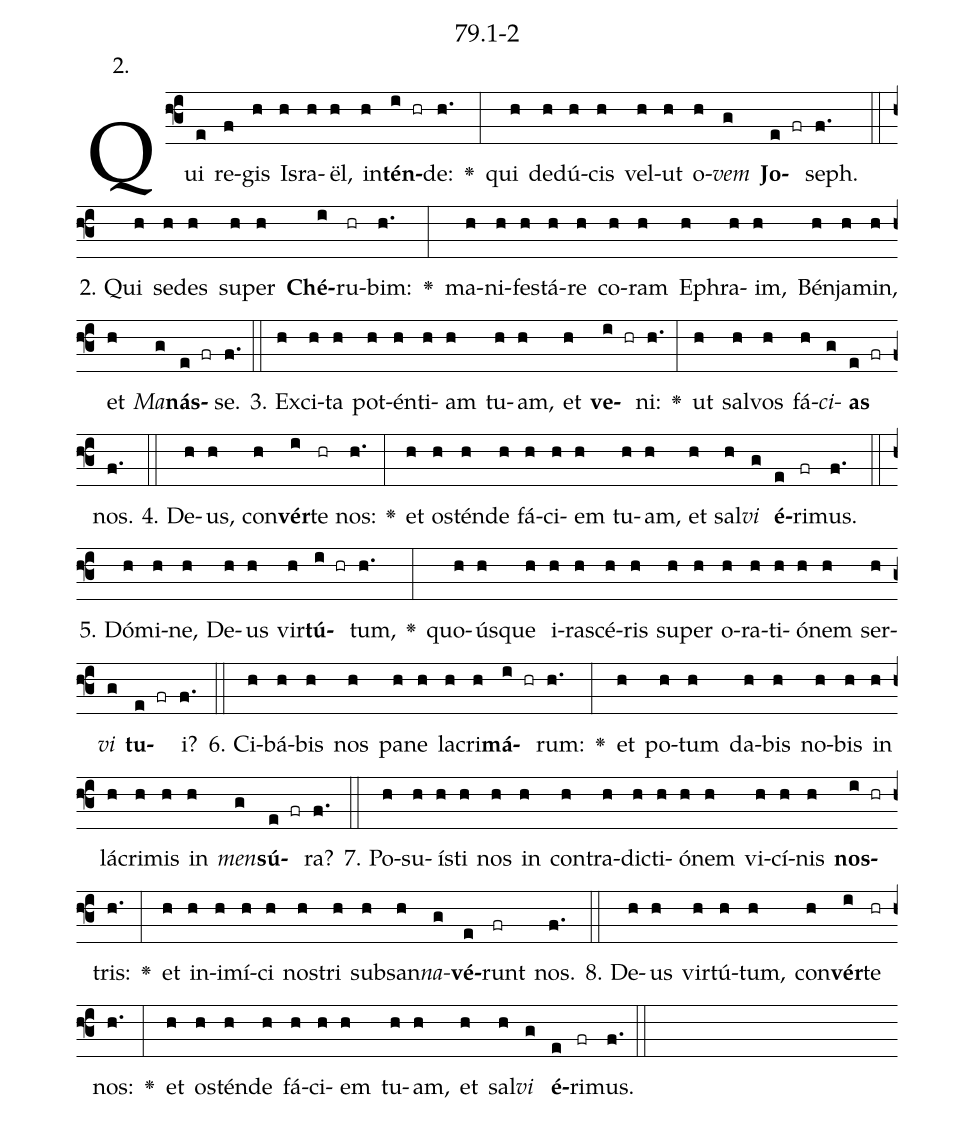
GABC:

name: 79.1-2;
annotation: 2.;
%%
(f3)Qui(e) re(f)gis(h) Is(h)ra(h)ël,(h) in(h)<b>tén</b>(i hr)de:(h.) <v>\greheightstar</v>(:) qui(h) de(h)dú(h)cis(h) vel(h)ut(h) o(h)<i>vem</i>(g) <b>Jo</b>(e fr)seph.(f.) (::)
2. Qui(h) se(h)des(h) su(h)per(h) <b>Ché</b>(i)ru(hr)bim:(h.) <v>\greheightstar</v>(:) ma(h)ni(h)fes(h)tá(h)re(h) co(h)ram(h) E(h)phra(h)im,(h) Bén(h)ja(h)min,(h) et(h) <i>Ma</i>(g)<b>nás</b>(e fr)se.(f.) (::)
3. Ex(h)ci(h)ta(h) pot(h)én(h)ti(h)am(h) tu(h)am,(h) et(h) <b>ve</b>(i hr)ni:(h.) <v>\greheightstar</v>(:) ut(h) sal(h)vos(h) fá(h)<i>ci</i>(g)<b>as</b>(e fr) nos.(f.) (::)
4. De(h)us,(h) con(h)<b>vér</b>(i)te(hr) nos:(h.) <v>\greheightstar</v>(:) et(h) os(h)tén(h)de(h) fá(h)ci(h)em(h) tu(h)am,(h) et(h) sal(h)<i>vi</i>(g) <b>é</b>(e)ri(fr)mus.(f.) (::)
5. Dó(h)mi(h)ne,(h) De(h)us(h) vir(h)<b>tú</b>(i hr)tum,(h.) <v>\greheightstar</v>(:) quo(h)ús(h)que(h) i(h)ra(h)scé(h)ris(h) su(h)per(h) o(h)ra(h)ti(h)ó(h)nem(h) ser(h)<i>vi</i>(g) <b>tu</b>(e fr)i?(f.) (::)
6. Ci(h)bá(h)bis(h) nos(h) pa(h)ne(h) la(h)cri(h)<b>má</b>(i hr)rum:(h.) <v>\greheightstar</v>(:) et(h) po(h)tum(h) da(h)bis(h) no(h)bis(h) in(h) lá(h)cri(h)mis(h) in(h) <i>men</i>(g)<b>sú</b>(e fr)ra?(f.) (::)
7. Po(h)su(h)ís(h)ti(h) nos(h) in(h) con(h)tra(h)dic(h)ti(h)ó(h)nem(h) vi(h)cí(h)nis(h) <b>nos</b>(i hr)tris:(h.) <v>\greheightstar</v>(:) et(h) in(h)i(h)mí(h)ci(h) nos(h)tri(h) sub(h)san(h)<i>na</i>(g)<b>vé</b>(e)runt(fr) nos.(f.) (::)
8. De(h)us(h) vir(h)tú(h)tum,(h) con(h)<b>vér</b>(i)te(hr) nos:(h.) <v>\greheightstar</v>(:) et(h) os(h)tén(h)de(h) fá(h)ci(h)em(h) tu(h)am,(h) et(h) sal(h)<i>vi</i>(g) <b>é</b>(e)ri(fr)mus.(f.) (::)
